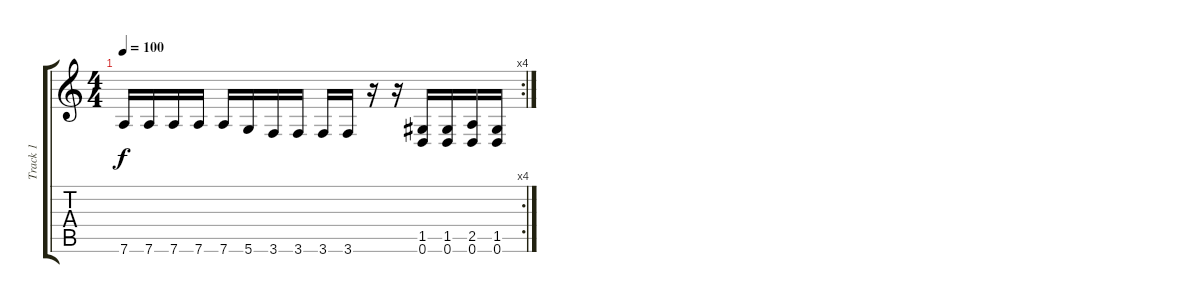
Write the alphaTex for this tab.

\track ("Track 1" "Track 1") {instrument distortionguitar}
\staff {score tabs}
\tuning (D4 A3 F3 C3 G2 D2) {hide}
\rc 4
\ts (4 4)
\tempo 100
\clef g2
\ks c
7.6.16{dy f} 7.6.16 7.6.16 7.6.16 7.6.16 5.6.16 3.6.16 3.6.16 3.6.16 3.6.16 r.16 r.16 (1.5 0.6).16 (1.5 0.6).16 (2.5 0.6).16 (1.5 0.6).16
